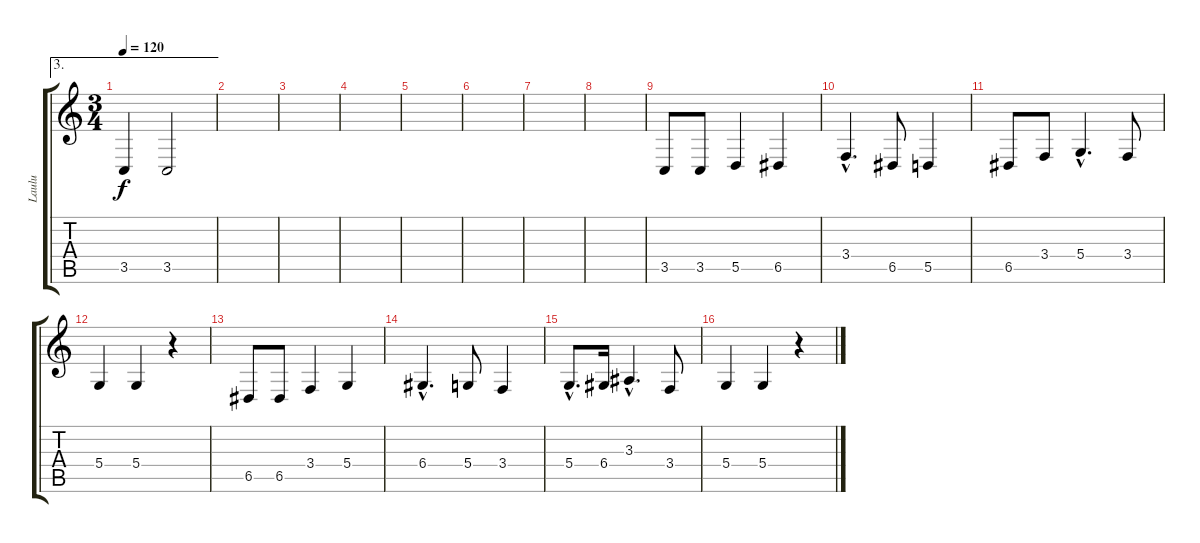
\track ("Laulu" "Laulu") {instrument acousticgrandpiano}
\staff {score tabs}
\tuning (E4 B3 G3 D3 A2 E2) {hide}
\ae 3
\ts (3 4)
\tempo 120
\clef g2
\ks c
3.5.4{dy f} 3.5.2 |
|
|
|
|
|
|
|
3.5.8 3.5.8 5.5.4 6.5.4 |
3.4{hac}.4{d} 6.5.8 5.5.4 |
6.5.8 3.4.8 5.4{hac}.4{d} 3.4.8 |
5.4.4 5.4.4 r.4 |
6.5.8 6.5.8 3.4.4 5.4.4 |
6.4{hac}.4{d} 5.4.8 3.4.4 |
5.4{hac}.8{d} 6.4.16 3.3{hac}.4{d} 3.4.8 |
5.4.4 5.4.4 r.4
